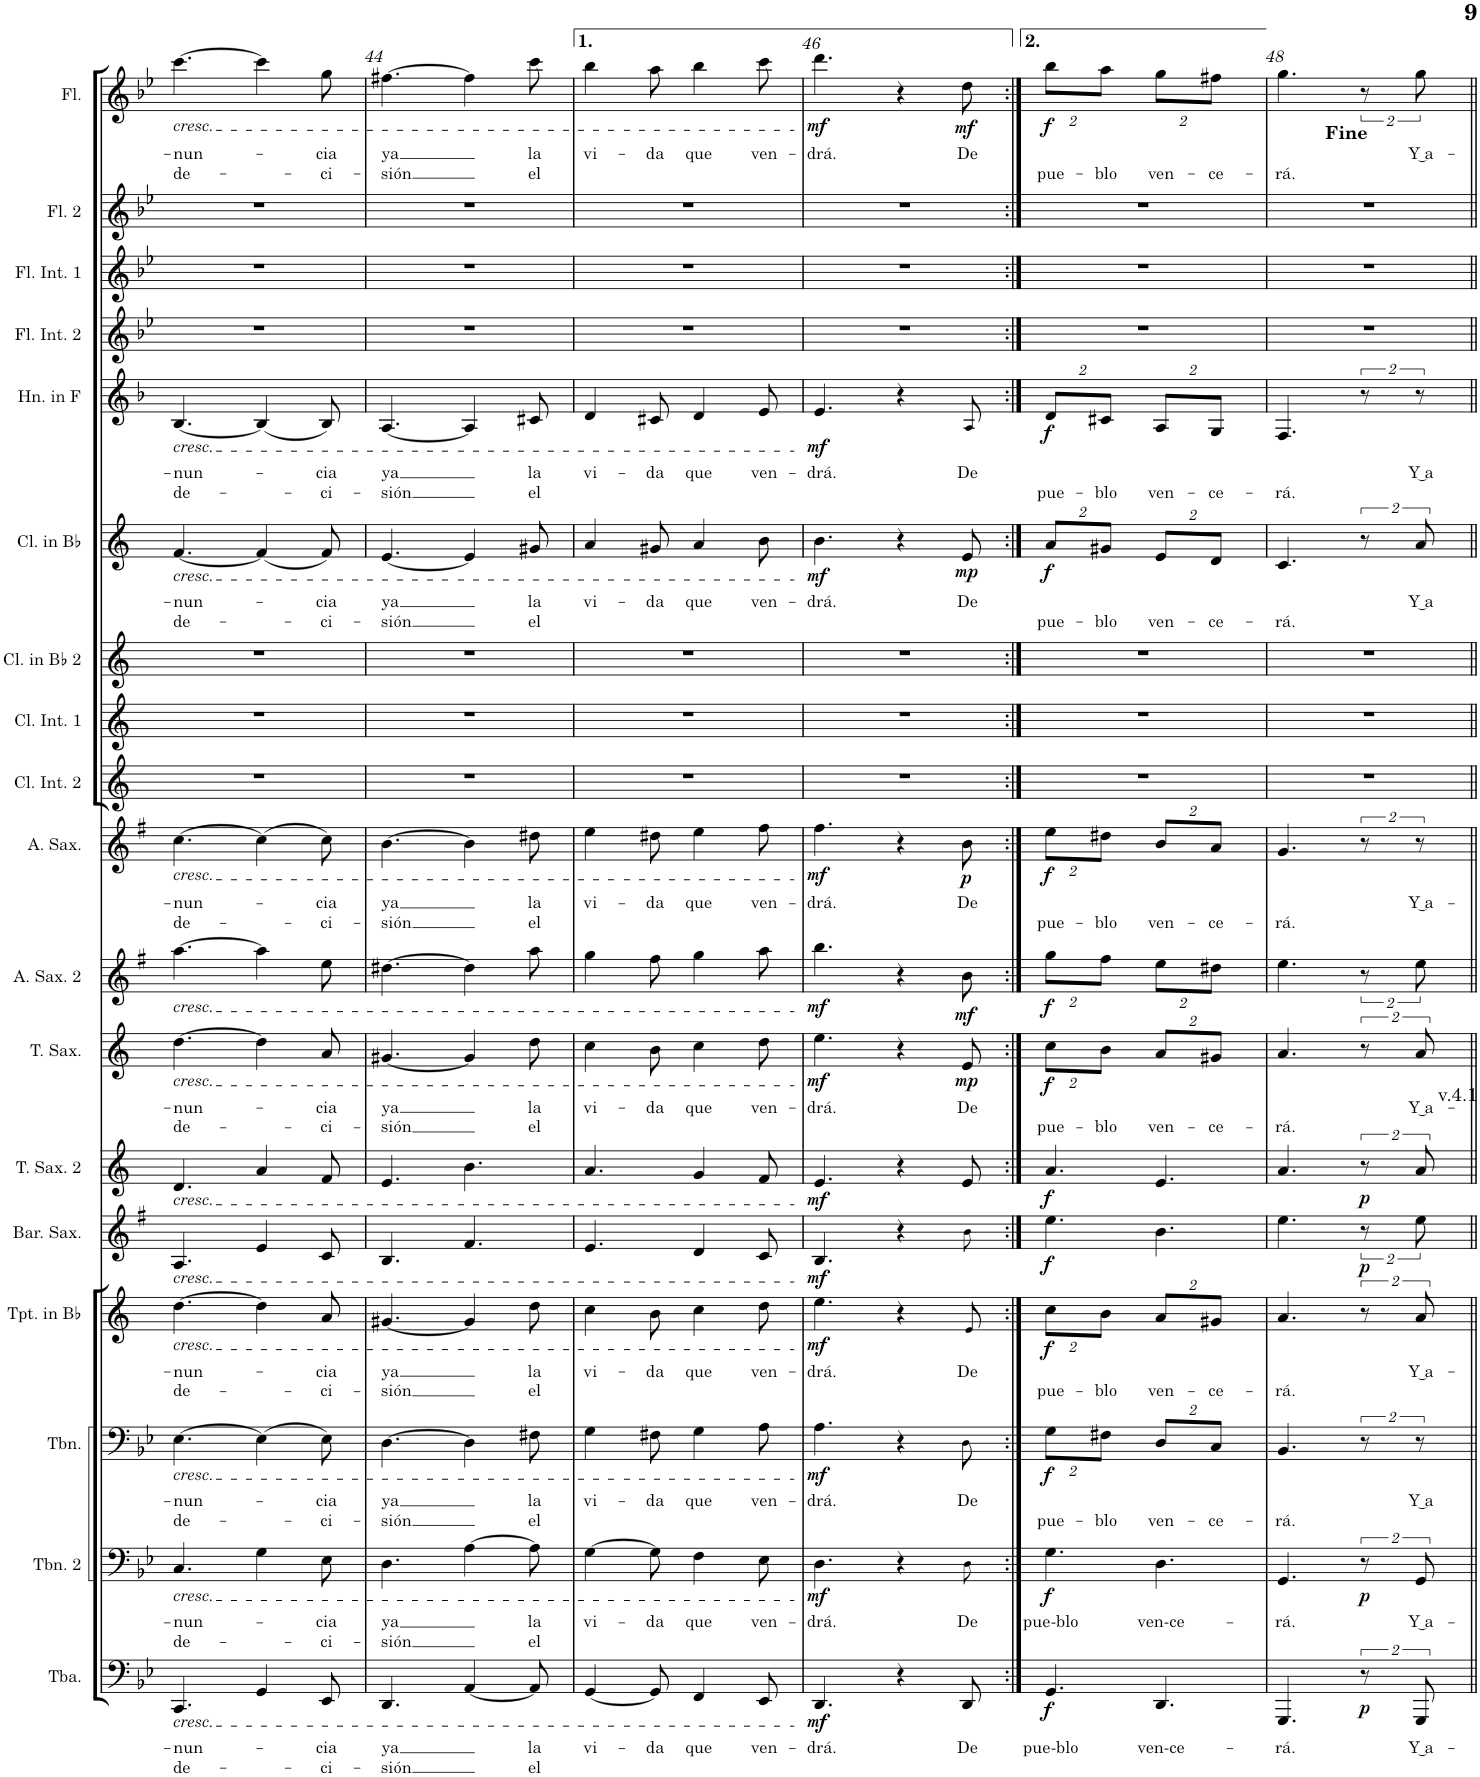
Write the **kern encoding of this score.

**kern	**text	**text	**dynam	**kern	**text	**text	**dynam	**kern	**text	**text	**dynam	**kern	**text	**text	**dynam	**kern	**dynam	**kern	**dynam	**kern	**text	**text	**dynam	**kern	**dynam	**kern	**text	**text	**dynam	**kern	**kern	**kern	**kern	**text	**text	**dynam	**kern	**text	**text	**dynam	**kern	**kern	**kern	**kern	**text	**text	**dynam
*part18	*part18	*part18	*part18	*part17	*part17	*part17	*part17	*part16	*part16	*part16	*part16	*part15	*part15	*part15	*part15	*part14	*part14	*part13	*part13	*part12	*part12	*part12	*part12	*part11	*part11	*part10	*part10	*part10	*part10	*part9	*part8	*part7	*part6	*part6	*part6	*part6	*part5	*part5	*part5	*part5	*part4	*part3	*part2	*part1	*part1	*part1	*part1
*staff18	*staff18	*staff18	*staff18	*staff17	*staff17	*staff17	*staff17	*staff16	*staff16	*staff16	*staff16	*staff15	*staff15	*staff15	*staff15	*staff14	*staff14	*staff13	*staff13	*staff12	*staff12	*staff12	*staff12	*staff11	*staff11	*staff10	*staff10	*staff10	*staff10	*staff9	*staff8	*staff7	*staff6	*staff6	*staff6	*staff6	*staff5	*staff5	*staff5	*staff5	*staff4	*staff3	*staff2	*staff1	*staff1	*staff1	*staff1
*I"Tuba	*	*	*	*I"Trombone 2	*	*	*	*I"Trombone	*	*	*	*I"Trumpet in Bb	*	*	*	*I"Baritone Saxophone	*	*I"Tenor Saxophone 2	*	*I"Tenor Saxophone	*	*	*	*I"Alto Saxophone 2	*	*I"Alto Saxophone	*	*	*	*I"Clarinet Intro 2	*I"Clarinet Intro 1	*I"Clarinet in Bb 2	*I"Clarinet in Bb	*	*	*	*I"Horn in F	*	*	*	*I"Flute Intro 2	*I"Flute Intro 1	*I"Flute 2	*I"Flute	*	*	*
*I'Tba.	*	*	*	*I'Tbn. 2	*	*	*	*I'Tbn.	*	*	*	*I'Tpt. in Bb	*	*	*	*I'Bar. Sax.	*	*I'T. Sax. 2	*	*I'T. Sax.	*	*	*	*I'A. Sax. 2	*	*I'A. Sax.	*	*	*	*I'Cl. Int. 2	*I'Cl. Int. 1	*I'Cl. in Bb 2	*I'Cl. in Bb	*	*	*	*I'Hn. in F	*	*	*	*I'Fl. Int. 2	*I'Fl. Int. 1	*I'Fl. 2	*I'Fl.	*	*	*
!!LO:PB:g=z
*clefF4	*	*	*	*clefF4	*	*	*	*clefF4	*	*	*	*clefG2	*	*	*	*clefG2	*	*clefG2	*	*clefG2	*	*	*	*clefG2	*	*clefG2	*	*	*	*clefG2	*clefG2	*clefG2	*clefG2	*	*	*	*clefG2	*	*	*	*clefG2	*clefG2	*clefG2	*clefG2	*	*	*
*	*	*	*	*	*	*	*	*	*	*	*	*Trd1c2	*	*	*	*Trd12c21	*	*Trd8c14	*	*Trd8c14	*	*	*	*Trd5c9	*	*Trd5c9	*	*	*	*Trd1c2	*Trd1c2	*Trd1c2	*Trd1c2	*	*	*	*Trd4c7	*	*	*	*	*	*	*	*	*	*
*k[b-e-]	*	*	*	*k[b-e-]	*	*	*	*k[b-e-]	*	*	*	*k[]	*	*	*	*k[f#]	*	*k[]	*	*k[]	*	*	*	*k[f#]	*	*k[f#]	*	*	*	*k[]	*k[]	*k[]	*k[]	*	*	*	*k[b-]	*	*	*	*k[b-e-]	*k[b-e-]	*k[b-e-]	*k[b-e-]	*	*	*
*M6/8	*	*	*	*M6/8	*	*	*	*M6/8	*	*	*	*M6/8	*	*	*	*M6/8	*	*M6/8	*	*M6/8	*	*	*	*M6/8	*	*M6/8	*	*	*	*M6/8	*M6/8	*M6/8	*M6/8	*	*	*	*M6/8	*	*	*	*M6/8	*M6/8	*M6/8	*M6/8	*	*	*
=43	=43	=43	=43	=43	=43	=43	=43	=43	=43	=43	=43	=43	=43	=43	=43	=43	=43	=43	=43	=43	=43	=43	=43	=43	=43	=43	=43	=43	=43	=43	=43	=43	=43	=43	=43	=43	=43	=43	=43	=43	=43	=43	=43	=43	=43	=43	=43
!	!	!	!	!	!	!	!	!	!	!	!	!	!	!	!	!	!	!	!	!	!	!	!	!	!	!	!	!	!	!	!	!	!	!	!	!	!	!	!	!	!	!	!	!LO:TX:b:i:t=cresc.	!	!	!
!	!	!	!	!	!	!	!	!	!	!	!	!	!	!	!	!	!	!	!	!	!	!	!	!	!	!	!	!	!	!	!	!	!	!	!	!	!LO:TX:b:i:t=cresc.	!	!	!	!	!	!	!	!	!	!
!	!	!	!	!	!	!	!	!	!	!	!	!	!	!	!	!	!	!	!	!	!	!	!	!	!	!	!	!	!	!	!	!	!LO:TX:b:i:t=cresc.	!	!	!	!	!	!	!	!	!	!	!	!	!	!
!	!	!	!	!	!	!	!	!	!	!	!	!	!	!	!	!	!	!	!	!	!	!	!	!	!	!LO:TX:b:i:t=cresc.	!	!	!	!	!	!	!	!	!	!	!	!	!	!	!	!	!	!	!	!	!
!	!	!	!	!	!	!	!	!	!	!	!	!	!	!	!	!	!	!	!	!	!	!	!	!LO:TX:b:i:t=cresc.	!	!	!	!	!	!	!	!	!	!	!	!	!	!	!	!	!	!	!	!	!	!	!
!	!	!	!	!	!	!	!	!	!	!	!	!	!	!	!	!	!	!	!	!LO:TX:b:i:t=cresc.	!	!	!	!	!	!	!	!	!	!	!	!	!	!	!	!	!	!	!	!	!	!	!	!	!	!	!
!	!	!	!	!	!	!	!	!	!	!	!	!	!	!	!	!	!	!LO:TX:b:i:t=cresc.	!	!	!	!	!	!	!	!	!	!	!	!	!	!	!	!	!	!	!	!	!	!	!	!	!	!	!	!	!
!	!	!	!	!	!	!	!	!	!	!	!	!	!	!	!	!LO:TX:b:i:t=cresc.	!	!	!	!	!	!	!	!	!	!	!	!	!	!	!	!	!	!	!	!	!	!	!	!	!	!	!	!	!	!	!
!	!	!	!	!	!	!	!	!	!	!	!	!LO:TX:b:i:t=cresc.	!	!	!	!	!	!	!	!	!	!	!	!	!	!	!	!	!	!	!	!	!	!	!	!	!	!	!	!	!	!	!	!	!	!	!
!	!	!	!	!	!	!	!	!LO:TX:b:i:t=cresc.	!	!	!	!	!	!	!	!	!	!	!	!	!	!	!	!	!	!	!	!	!	!	!	!	!	!	!	!	!	!	!	!	!	!	!	!	!	!	!
!	!	!	!	!LO:TX:b:i:t=cresc.	!	!	!	!	!	!	!	!	!	!	!	!	!	!	!	!	!	!	!	!	!	!	!	!	!	!	!	!	!	!	!	!	!	!	!	!	!	!	!	!	!	!	!
!LO:TX:b:i:t=cresc.	!	!	!	!	!	!	!	!	!	!	!	!	!	!	!	!	!	!	!	!	!	!	!	!	!	!	!	!	!	!	!	!	!	!	!	!	!	!	!	!	!	!	!	!	!	!	!
!	!LO:LY:b	!LO:LY:b	!	!	!LO:LY:b	!LO:LY:b	!	!	!LO:LY:b	!LO:LY:b	!	!	!LO:LY:b	!LO:LY:b	!	!	!	!	!	!	!LO:LY:b	!LO:LY:b	!	!	!	!	!LO:LY:b	!LO:LY:b	!	!	!	!	!	!LO:LY:b	!LO:LY:b	!	!	!LO:LY:b	!LO:LY:b	!	!	!	!	!	!LO:LY:b	!LO:LY:b	!
4.CC/	-nun-	de-	.	4.C/	-nun-	de-	.	[4.E-\	-nun-	de-	.	[4.dd\	-nun-	de-	.	4.A/	.	4.d/	.	[4.dd\	-nun-	de-	.	[4.aa\	.	[4.cc\	-nun-	de-	.	2.r	2.r	2.r	[4.f/	-nun-	de-	.	[4.B-/	-nun-	de-	.	2.r	2.r	2.r	[4.ccc\	-nun-	de-	.
4GG/	.	.	.	4G\	.	.	.	(4E-\]	.	.	.	4dd\]	.	.	.	4e/	.	4a/	.	4dd\]	.	.	.	4aa\]	.	(4cc\]	.	.	.	.	.	.	(4f/]	.	.	.	(4B-/]	.	.	.	.	.	.	4ccc\]	.	.	.
!	!LO:LY:b	!LO:LY:b	!	!	!LO:LY:b	!LO:LY:b	!	!	!LO:LY:b	!LO:LY:b	!	!	!LO:LY:b	!LO:LY:b	!	!	!	!	!	!	!LO:LY:b	!LO:LY:b	!	!	!	!	!LO:LY:b	!LO:LY:b	!	!	!	!	!	!LO:LY:b	!LO:LY:b	!	!	!LO:LY:b	!LO:LY:b	!	!	!	!	!	!LO:LY:b	!LO:LY:b	!
8EE-/	-cia	-ci-	.	8E-\	-cia	-ci-	.	8E-\)	-cia	-ci-	.	8a/	-cia	-ci-	.	8c/	.	8f/	.	8a/	-cia	-ci-	.	8ee\	.	8cc\)	-cia	-ci-	.	.	.	.	8f/)	-cia	-ci-	.	8B-/)	-cia	-ci-	.	.	.	.	8gg\	-cia	-ci-	.
=44	=44	=44	=44	=44	=44	=44	=44	=44	=44	=44	=44	=44	=44	=44	=44	=44	=44	=44	=44	=44	=44	=44	=44	=44	=44	=44	=44	=44	=44	=44	=44	=44	=44	=44	=44	=44	=44	=44	=44	=44	=44	=44	=44	=44	=44	=44	=44
!	!LO:LY:b	!LO:LY:b	!	!	!LO:LY:b	!LO:LY:b	!	!	!LO:LY:b	!LO:LY:b	!	!	!LO:LY:b	!LO:LY:b	!	!	!	!	!	!	!LO:LY:b	!LO:LY:b	!	!	!	!	!LO:LY:b	!LO:LY:b	!	!	!	!	!	!LO:LY:b	!LO:LY:b	!	!	!LO:LY:b	!LO:LY:b	!	!	!	!	!	!LO:LY:b	!LO:LY:b	!
4.DD/	ya	-sión	.	4.D\	ya	-sión	.	[4.D\	ya	-sión	.	[4.g#X/	ya	-sión	.	4.B/	.	4.e/	.	[4.g#X/	ya	-sión	.	[4.dd#X\	.	[4.b\	ya	-sión	.	2.r	2.r	2.r	[4.e/	ya	-sión	.	[4.A/	ya	-sión	.	2.r	2.r	2.r	[4.ff#X\	ya	-sión	.
[4AA/	.	.	.	[4A\	.	.	.	4D\]	.	.	.	4g#/]	.	.	.	4.f#/	.	4.b\	.	4g#/]	.	.	.	4dd#\]	.	4b\]	.	.	.	.	.	.	4e/]	.	.	.	4A/]	.	.	.	.	.	.	4ff#\]	.	.	.
!	!LO:LY:b	!LO:LY:b	!	!	!LO:LY:b	!LO:LY:b	!	!	!LO:LY:b	!LO:LY:b	!	!	!LO:LY:b	!LO:LY:b	!	!	!	!	!	!	!LO:LY:b	!LO:LY:b	!	!	!	!	!LO:LY:b	!LO:LY:b	!	!	!	!	!	!LO:LY:b	!LO:LY:b	!	!	!LO:LY:b	!LO:LY:b	!	!	!	!	!	!LO:LY:b	!LO:LY:b	!
8AA/]	la	el	.	8A\]	la	el	.	8F#X\	la	el	.	8dd\	la	el	.	.	.	.	.	8dd\	la	el	.	8aa\	.	8dd#X\	la	el	.	.	.	.	8g#X/	la	el	.	8c#X/	la	el	.	.	.	.	8ccc\	la	el	.
=45	=45	=45	=45	=45	=45	=45	=45	=45	=45	=45	=45	=45	=45	=45	=45	=45	=45	=45	=45	=45	=45	=45	=45	=45	=45	=45	=45	=45	=45	=45	=45	=45	=45	=45	=45	=45	=45	=45	=45	=45	=45	=45	=45	=45	=45	=45	=45
!	!LO:LY:b	!	!	!	!LO:LY:b	!	!	!	!LO:LY:b	!	!	!	!LO:LY:b	!	!	!	!	!	!	!	!LO:LY:b	!	!	!	!	!	!LO:LY:b	!	!	!	!	!	!	!LO:LY:b	!	!	!	!LO:LY:b	!	!	!	!	!	!	!LO:LY:b	!	!
[4GG/	vi-	.	.	[4G\	vi-	.	.	4G\	vi-	.	.	4cc\	vi-	.	.	4.e/	.	4.a/	.	4cc\	vi-	.	.	4gg\	.	4ee\	vi-	.	.	2.r	2.r	2.r	4a/	vi-	.	.	4d/	vi-	.	.	2.r	2.r	2.r	4bb-\	vi-	.	.
!	!LO:LY:b	!	!	!	!LO:LY:b	!	!	!	!LO:LY:b	!	!	!	!LO:LY:b	!	!	!	!	!	!	!	!LO:LY:b	!	!	!	!	!	!LO:LY:b	!	!	!	!	!	!	!LO:LY:b	!	!	!	!LO:LY:b	!	!	!	!	!	!	!LO:LY:b	!	!
8GG/]	-da	.	.	8G\]	-da	.	.	8F#X\	-da	.	.	8b\	-da	.	.	.	.	.	.	8b\	-da	.	.	8ff#\	.	8dd#X\	-da	.	.	.	.	.	8g#X/	-da	.	.	8c#X/	-da	.	.	.	.	.	8aa\	-da	.	.
!	!LO:LY:b	!	!	!	!LO:LY:b	!	!	!	!LO:LY:b	!	!	!	!LO:LY:b	!	!	!	!	!	!	!	!LO:LY:b	!	!	!	!	!	!LO:LY:b	!	!	!	!	!	!	!LO:LY:b	!	!	!	!LO:LY:b	!	!	!	!	!	!	!LO:LY:b	!	!
4FF/	que	.	.	4F\	que	.	.	4G\	que	.	.	4cc\	que	.	.	4d/	.	4g/	.	4cc\	que	.	.	4gg\	.	4ee\	que	.	.	.	.	.	4a/	que	.	.	4d/	que	.	.	.	.	.	4bb-\	que	.	.
!	!LO:LY:b	!	!	!	!LO:LY:b	!	!	!	!LO:LY:b	!	!	!	!LO:LY:b	!	!	!	!	!	!	!	!LO:LY:b	!	!	!	!	!	!LO:LY:b	!	!	!	!	!	!	!LO:LY:b	!	!	!	!LO:LY:b	!	!	!	!	!	!	!LO:LY:b	!	!
8EE-/	ven-	.	.	8E-\	ven-	.	.	8A\	ven-	.	.	8dd\	ven-	.	.	8c/	.	8f/	.	8dd\	ven-	.	.	8aa\	.	8ff#\	ven-	.	.	.	.	.	8b\	ven-	.	.	8e/	ven-	.	.	.	.	.	8ccc\	ven-	.	.
=46	=46	=46	=46	=46	=46	=46	=46	=46	=46	=46	=46	=46	=46	=46	=46	=46	=46	=46	=46	=46	=46	=46	=46	=46	=46	=46	=46	=46	=46	=46	=46	=46	=46	=46	=46	=46	=46	=46	=46	=46	=46	=46	=46	=46	=46	=46	=46
!	!LO:LY:b	!	!LO:DY:b	!	!LO:LY:b	!	!LO:DY:b	!	!LO:LY:b	!	!LO:DY:b	!	!LO:LY:b	!	!LO:DY:b	!	!LO:DY:b	!	!LO:DY:b	!	!LO:LY:b	!	!LO:DY:b	!	!LO:DY:b	!	!LO:LY:b	!	!LO:DY:b	!	!	!	!	!LO:LY:b	!	!LO:DY:b	!	!LO:LY:b	!	!LO:DY:b	!	!	!	!	!LO:LY:b	!	!LO:DY:b
4.DD/	-drá.	.	mf	4.D\	-drá.	.	mf	4.A\	-drá.	.	mf	4.ee\	-drá.	.	mf	4.B/	mf	4.e/	mf	4.ee\	-drá.	.	mf	4.bb\	mf	4.ff#\	-drá.	.	mf	2.r	2.r	2.r	4.b\	-drá.	.	mf	4.e/	-drá.	.	mf	2.r	2.r	2.r	4.ddd\	-drá.	.	mf
4r	.	.	.	4r	.	.	.	4r	.	.	.	4r	.	.	.	4r	.	4r	.	4r	.	.	.	4r	.	4r	.	.	.	.	.	.	4r	.	.	.	4r	.	.	.	.	.	.	4r	.	.	.
!	!LO:LY:b	!	!	!	!LO:LY:b	!	!	!	!LO:LY:b	!	!	!	!LO:LY:b	!	!	!	!	!	!	!	!LO:LY:b	!	!LO:DY:b	!	!LO:DY:b	!	!LO:LY:b	!	!LO:DY:b	!	!	!	!	!LO:LY:b	!	!LO:DY:b	!	!LO:LY:b	!	!	!	!	!	!	!LO:LY:b	!	!LO:DY:b
8DD/	De	.	.	8D!\	De	.	.	8D!\	De	.	.	8e!/	De	.	.	8b!\	.	8e/	.	8e/	De	.	mp	8b\	mf	8b\	De	.	p	.	.	.	8e/	De	.	mp	8A!/	De	.	.	.	.	.	8dd\	De	.	mf
=47:|!	=47:|!	=47:|!	=47:|!	=47:|!	=47:|!	=47:|!	=47:|!	=47:|!	=47:|!	=47:|!	=47:|!	=47:|!	=47:|!	=47:|!	=47:|!	=47:|!	=47:|!	=47:|!	=47:|!	=47:|!	=47:|!	=47:|!	=47:|!	=47:|!	=47:|!	=47:|!	=47:|!	=47:|!	=47:|!	=47:|!	=47:|!	=47:|!	=47:|!	=47:|!	=47:|!	=47:|!	=47:|!	=47:|!	=47:|!	=47:|!	=47:|!	=47:|!	=47:|!	=47:|!	=47:|!	=47:|!	=47:|!
!	!LO:LY:b	!	!	!	!LO:LY:b	!	!	!	!	!	!	!	!	!	!	!	!	!	!	!	!	!	!	!	!	!	!	!	!	!	!	!	!	!	!	!	!	!	!	!	!	!	!	!	!	!	!
*	*	*	*	*	*	*	*	*Xbrackettup	*	*	*	*	*	*	*	*	*	*	*	*	*	*	*	*	*	*	*	*	*	*	*	*	*	*	*	*	*	*	*	*	*	*	*	*	*	*	*
!	!	!	!	!	!	!	!	!	!	!LO:LY:b	!	!	!	!	!	!	!	!	!	!	!	!	!	!	!	!	!	!	!	!	!	!	!	!	!	!	!	!	!	!	!	!	!	!	!	!	!
*	*	*	*	*	*	*	*	*	*	*	*	*Xbrackettup	*	*	*	*	*	*	*	*	*	*	*	*	*	*	*	*	*	*	*	*	*	*	*	*	*	*	*	*	*	*	*	*	*	*	*
!	!	!	!	!	!	!	!	!	!	!	!	!	!	!LO:LY:b	!	!	!	!	!	!	!	!	!	!	!	!	!	!	!	!	!	!	!	!	!	!	!	!	!	!	!	!	!	!	!	!	!
*	*	*	*	*	*	*	*	*	*	*	*	*	*	*	*	*	*	*	*	*Xbrackettup	*	*	*	*	*	*	*	*	*	*	*	*	*	*	*	*	*	*	*	*	*	*	*	*	*	*	*
!	!	!	!	!	!	!	!	!	!	!	!	!	!	!	!	!	!	!	!	!	!	!LO:LY:b	!	!	!	!	!	!	!	!	!	!	!	!	!	!	!	!	!	!	!	!	!	!	!	!	!
*	*	*	*	*	*	*	*	*	*	*	*	*	*	*	*	*	*	*	*	*	*	*	*	*Xbrackettup	*	*Xbrackettup	*	*	*	*	*	*	*	*	*	*	*	*	*	*	*	*	*	*	*	*	*
!	!	!	!	!	!	!	!	!	!	!	!	!	!	!	!	!	!	!	!	!	!	!	!	!	!	!	!	!LO:LY:b	!	!	!	!	!	!	!	!	!	!	!	!	!	!	!	!	!	!	!
*	*	*	*	*	*	*	*	*	*	*	*	*	*	*	*	*	*	*	*	*	*	*	*	*	*	*	*	*	*	*	*	*	*Xbrackettup	*	*	*	*	*	*	*	*	*	*	*	*	*	*
!	!	!	!	!	!	!	!	!	!	!	!	!	!	!	!	!	!	!	!	!	!	!	!	!	!	!	!	!	!	!	!	!	!	!	!LO:LY:b	!	!	!	!	!	!	!	!	!	!	!	!
*	*	*	*	*	*	*	*	*	*	*	*	*	*	*	*	*	*	*	*	*	*	*	*	*	*	*	*	*	*	*	*	*	*	*	*	*	*Xbrackettup	*	*	*	*	*	*	*	*	*	*
!	!	!	!	!	!	!	!	!	!	!	!	!	!	!	!	!	!	!	!	!	!	!	!	!	!	!	!	!	!	!	!	!	!	!	!	!	!	!	!LO:LY:b	!	!	!	!	!	!	!	!
*	*	*	*	*	*	*	*	*	*	*	*	*	*	*	*	*	*	*	*	*	*	*	*	*	*	*	*	*	*	*	*	*	*	*	*	*	*	*	*	*	*	*	*	*Xbrackettup	*	*	*
!	!	!	!LO:DY:b	!	!	!	!LO:DY:b	!	!	!	!LO:DY:b	!	!	!	!LO:DY:b	!	!LO:DY:b	!	!LO:DY:b	!	!	!	!LO:DY:b	!	!LO:DY:b	!	!	!	!LO:DY:b	!	!	!	!	!	!	!LO:DY:b	!	!	!	!LO:DY:b	!	!	!	!	!	!LO:LY:b	!LO:DY:b
4.GG/	pue-blo	.	f	4.G\	pue-blo	.	f	16%3G\L	.	pue-	f	16%3cc\L	.	pue-	f	4.ee\	f	4.a/	f	16%3cc\L	.	pue-	f	16%3gg\L	f	16%3ee\L	.	pue-	f	2.r	2.r	2.r	16%3a/L	.	pue-	f	16%3d/L	.	pue-	f	2.r	2.r	2.r	16%3bb-\L	.	pue-	f
!	!	!	!	!	!	!	!	!	!	!LO:LY:b	!	!	!	!LO:LY:b	!	!	!	!	!	!	!	!LO:LY:b	!	!	!	!	!	!LO:LY:b	!	!	!	!	!	!	!LO:LY:b	!	!	!	!LO:LY:b	!	!	!	!	!	!	!LO:LY:b	!
.	.	.	.	.	.	.	.	16%3F#X\J	.	-blo	.	16%3b\J	.	-blo	.	.	.	.	.	16%3b\J	.	-blo	.	16%3ff#\J	.	16%3dd#X\J	.	-blo	.	.	.	.	16%3g#X/J	.	-blo	.	16%3c#X/J	.	-blo	.	.	.	.	16%3aa\J	.	-blo	.
!	!LO:LY:b	!	!	!	!LO:LY:b	!	!	!	!	!LO:LY:b	!	!	!	!LO:LY:b	!	!	!	!	!	!	!	!LO:LY:b	!	!	!	!	!	!LO:LY:b	!	!	!	!	!	!	!LO:LY:b	!	!	!	!LO:LY:b	!	!	!	!	!	!	!LO:LY:b	!
4.DD/	ven-ce-	.	.	4.D\	ven-ce-	.	.	16%3D/L	.	ven-	.	16%3a/L	.	ven-	.	4.b\	.	4.e/	.	16%3a/L	.	ven-	.	16%3ee\L	.	16%3b/L	.	ven-	.	.	.	.	16%3e/L	.	ven-	.	16%3A/L	.	ven-	.	.	.	.	16%3gg\L	.	ven-	.
!	!	!	!	!	!	!	!	!	!	!LO:LY:b	!	!	!	!LO:LY:b	!	!	!	!	!	!	!	!LO:LY:b	!	!	!	!	!	!LO:LY:b	!	!	!	!	!	!	!LO:LY:b	!	!	!	!LO:LY:b	!	!	!	!	!	!	!LO:LY:b	!
.	.	.	.	.	.	.	.	16%3C/J	.	-ce-	.	16%3g#X/J	.	-ce-	.	.	.	.	.	16%3g#X/J	.	-ce-	.	16%3dd#X\J	.	16%3a/J	.	-ce-	.	.	.	.	16%3d/J	.	-ce-	.	16%3G/J	.	-ce-	.	.	.	.	16%3ff#X\J	.	-ce-	.
=48	=48	=48	=48	=48	=48	=48	=48	=48	=48	=48	=48	=48	=48	=48	=48	=48	=48	=48	=48	=48	=48	=48	=48	=48	=48	=48	=48	=48	=48	=48	=48	=48	=48	=48	=48	=48	=48	=48	=48	=48	=48	=48	=48	=48	=48	=48	=48
!	!LO:LY:b	!	!	!	!LO:LY:b	!	!	!	!	!LO:LY:b	!	!	!	!LO:LY:b	!	!	!	!	!	!	!	!LO:LY:b	!	!	!	!	!	!LO:LY:b	!	!	!	!	!	!	!LO:LY:b	!	!	!	!LO:LY:b	!	!	!	!	!	!	!LO:LY:b	!
4.GGG/	-rá.	.	.	4.GG/	-rá.	.	.	4.BB-/	.	-rá.	.	4.a/	.	-rá.	.	4.ee\	.	4.a/	.	4.a/	.	-rá.	.	4.ee\	.	4.g/	.	-rá.	.	2.r	2.r	2.r	4.c/	.	-rá.	.	4.F/	.	-rá.	.	2.r	2.r	2.r	4.gg\	.	-rá.	.
*	*	*	*	*	*	*	*	*	*	*	*	*brackettup	*	*	*	*	*	*	*	*brackettup	*	*	*	*brackettup	*	*	*	*	*	*	*	*	*brackettup	*	*	*	*	*	*	*	*	*	*	*brackettup	*	*	*
!	!	!	!LO:DY:b	!	!	!	!LO:DY:b	!	!	!	!	!	!	!	!	!	!LO:DY:b	!	!LO:DY:b	!	!	!	!	!	!	!	!	!	!	!	!	!	!	!	!	!	!	!	!	!	!	!	!	!	!	!	!
16%3r	.	.	p	16%3r	.	.	p	4.r	.	.	.	16%3r	.	.	.	16%3r	p	16%3r	p	16%3r	.	.	.	16%3r	.	4.r	.	.	.	.	.	.	16%3r	.	.	.	4.r	.	.	.	.	.	.	16%3r	.	.	.
!	!LO:LY:b	!	!	!	!LO:LY:b	!	!	!	!	!	!	!	!LO:LY:b	!	!	!	!	!	!	!	!LO:LY:b	!	!	!	!	!	!	!	!	!	!	!	!	!LO:LY:b	!	!	!	!	!	!	!	!	!	!	!LO:LY:b	!	!
16%3GGG/	Y‿a-	.	.	16%3GG/	Y‿a-	.	.	.	.	.	.	16%3a/	Y‿a-	.	.	16%3ee\	.	16%3a/	.	16%3a/	Y‿a-	.	.	16%3ee\	.	.	.	.	.	.	.	.	16%3a/	Y‿a	.	.	.	.	.	.	.	.	.	16%3gg\	Y‿a-	.	.
!	!	!	!	!	!	!	!	!	!	!	!	!	!	!	!	!	!	!	!	!	!	!	!	!	!	!	!	!	!	!	!	!	!	!	!	!	!	!	!	!	!	!	!	!LO:TX:b:t=<b>Fine</b>	!	!	!
=||	=||	=||	=||	=||	=||	=||	=||	=||	=||	=||	=||	=||	=||	=||	=||	=||	=||	=||	=||	=||	=||	=||	=||	=||	=||	=||	=||	=||	=||	=||	=||	=||	=||	=||	=||	=||	=||	=||	=||	=||	=||	=||	=||	=||	=||	=||	=||
*-	*-	*-	*-	*-	*-	*-	*-	*-	*-	*-	*-	*-	*-	*-	*-	*-	*-	*-	*-	*-	*-	*-	*-	*-	*-	*-	*-	*-	*-	*-	*-	*-	*-	*-	*-	*-	*-	*-	*-	*-	*-	*-	*-	*-	*-	*-	*-
